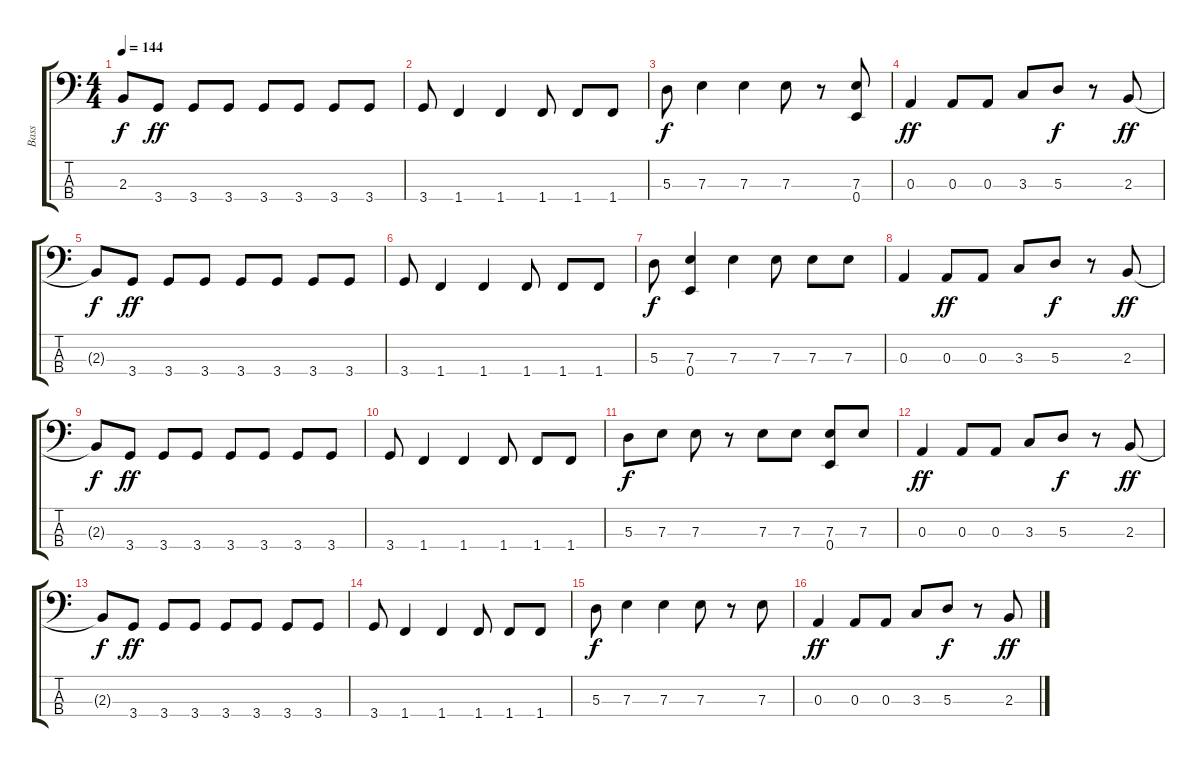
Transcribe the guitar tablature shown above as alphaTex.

\track ("Bass" "Bass") {instrument electricbassfinger}
\staff {score tabs}
\tuning (G2 D2 A1 E1) {hide}
\ts (4 4)
\tempo 144
\clef f4
\ks c
2.3{t}.8{dy f} 3.4.8{dy ff} 3.4.8 3.4.8 3.4.8 3.4.8 3.4.8 3.4.8 |
3.4.8 1.4.4 1.4.4 1.4.8 1.4.8 1.4.8 |
5.3.8{dy f} 7.3.4 7.3.4 7.3.8 r.8 (7.3 0.4).8 |
0.3.4{dy ff} 0.3.8 0.3.8 3.3.8 5.3.8{dy f} r.8 2.3.8{dy ff} |
2.3{t}.8{dy f} 3.4.8{dy ff} 3.4.8 3.4.8 3.4.8 3.4.8 3.4.8 3.4.8 |
3.4.8 1.4.4 1.4.4 1.4.8 1.4.8 1.4.8 |
5.3.8{dy f} (7.3 0.4).4 7.3.4 7.3.8 7.3.8 7.3.8 |
0.3.4 0.3.8{dy ff} 0.3.8 3.3.8 5.3.8{dy f} r.8 2.3.8{dy ff} |
2.3{t}.8{dy f} 3.4.8{dy ff} 3.4.8 3.4.8 3.4.8 3.4.8 3.4.8 3.4.8 |
3.4.8 1.4.4 1.4.4 1.4.8 1.4.8 1.4.8 |
5.3.8{dy f} 7.3.8 7.3.8 r.8 7.3.8 7.3.8 (7.3 0.4).8 7.3.8 |
0.3.4{dy ff} 0.3.8 0.3.8 3.3.8 5.3.8{dy f} r.8 2.3.8{dy ff} |
2.3{t}.8{dy f} 3.4.8{dy ff} 3.4.8 3.4.8 3.4.8 3.4.8 3.4.8 3.4.8 |
3.4.8 1.4.4 1.4.4 1.4.8 1.4.8 1.4.8 |
5.3.8{dy f} 7.3.4 7.3.4 7.3.8 r.8 7.3.8 |
0.3.4{dy ff} 0.3.8 0.3.8 3.3.8 5.3.8{dy f} r.8 2.3.8{dy ff}
